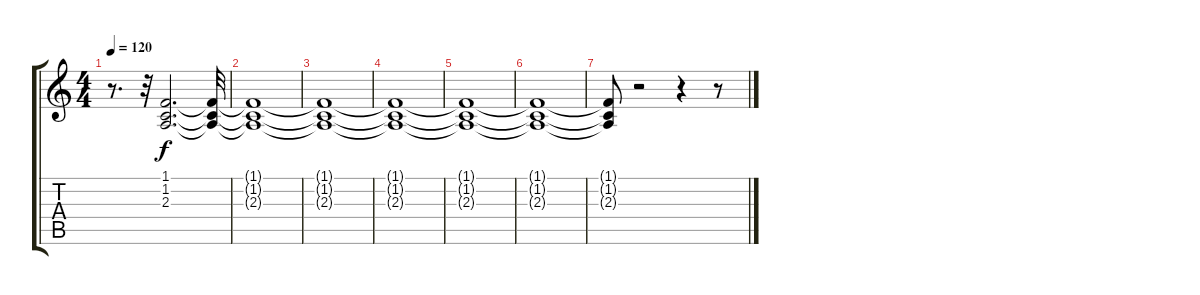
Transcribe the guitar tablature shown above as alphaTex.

\track "" {instrument synthstrings1}
\staff {score tabs}
\tuning (E4 B3 G3 D3 A2 E2) {hide}
\ts (4 4)
\tempo 120
\clef g2
\ks c
r.8{d dy f} r.32 (1.1 1.2 2.3).2{d} (1.1{t} 1.2{t} 2.3{t}).32 |
(1.1{t} 1.2{t} 2.3{t}).1 |
(1.1{t} 1.2{t} 2.3{t}).1 |
(1.1{t} 1.2{t} 2.3{t}).1 |
(1.1{t} 1.2{t} 2.3{t}).1 |
(1.1{t} 1.2{t} 2.3{t}).1 |
(1.1{t} 1.2{t} 2.3{t}).8 r.2 r.4 r.8
